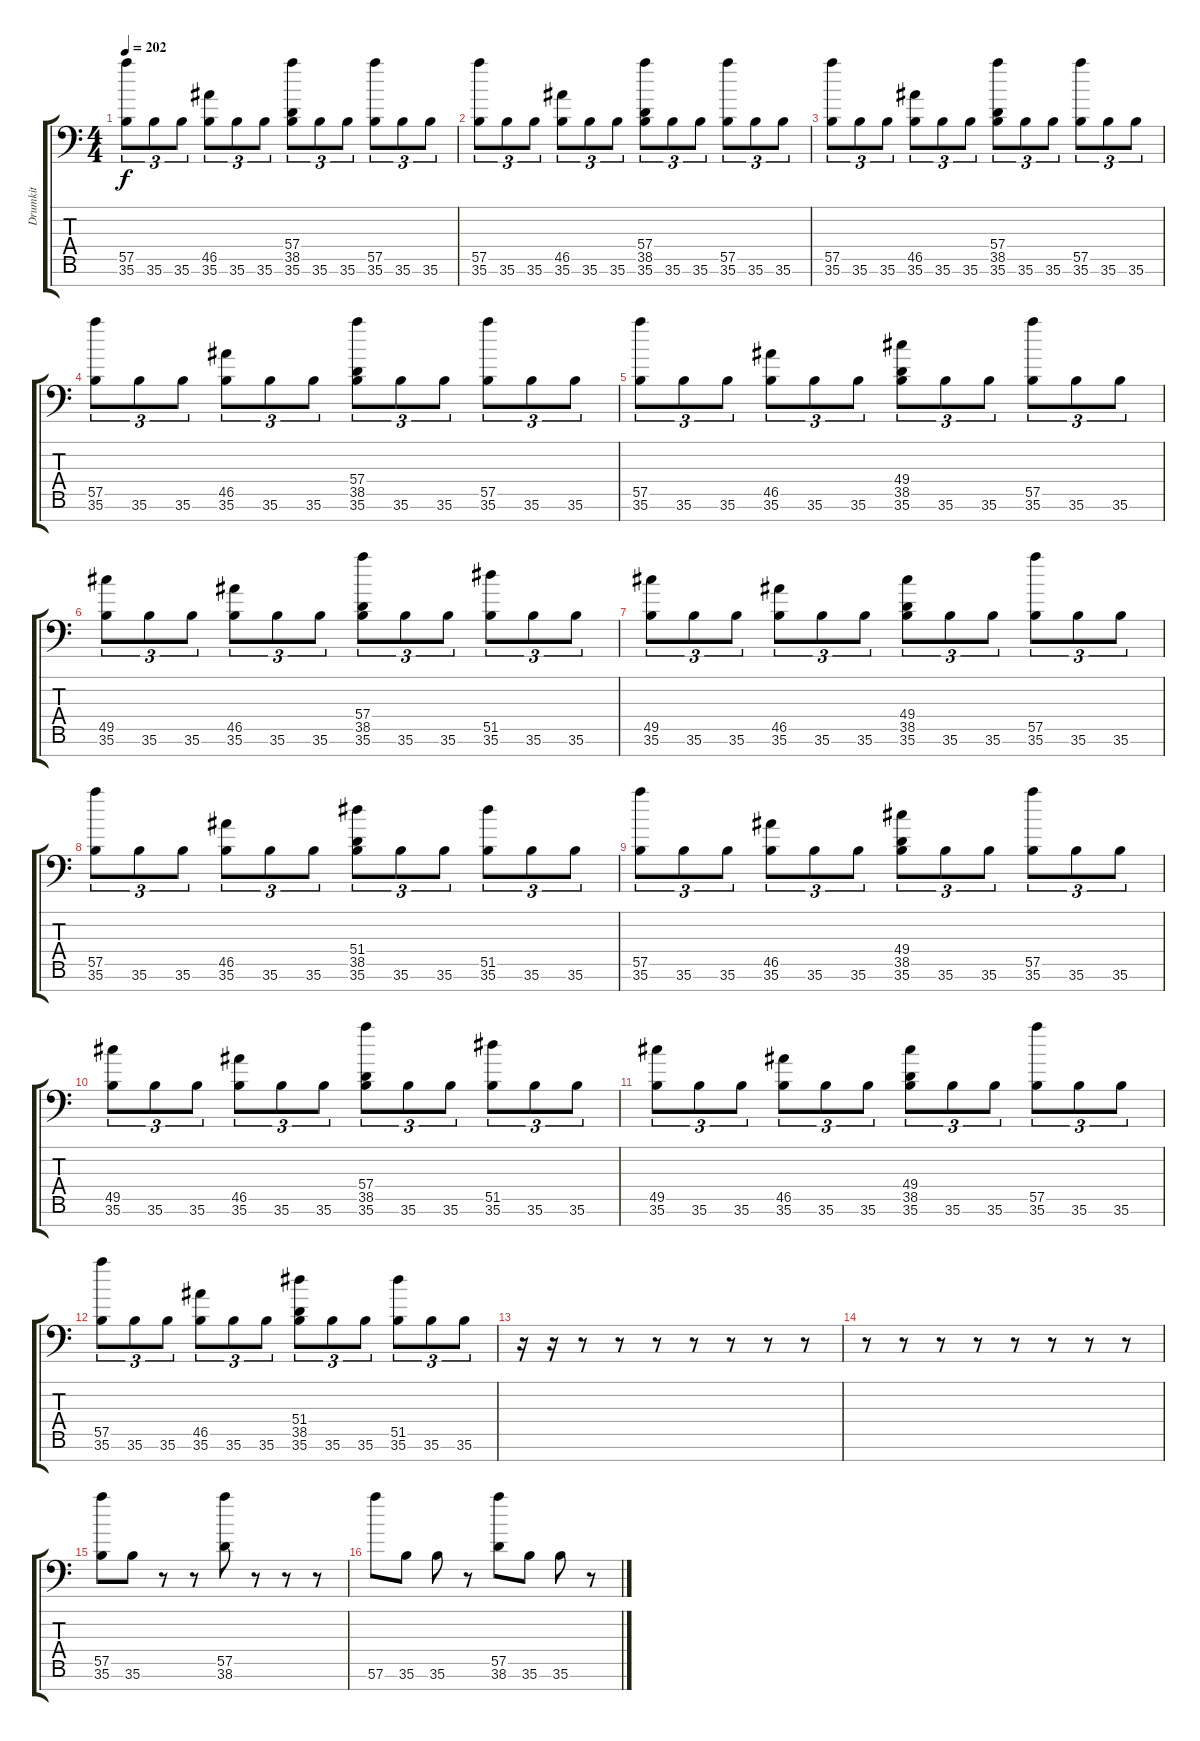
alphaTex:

\track ("Drumkit" "Drumkit") {instrument acousticgrandpiano}
\staff {score tabs}
\tuning (C-1 C-1 C-1 C-1 C-1 C-1 C-1) {hide}
\ts (4 4)
\tempo 202
\clef f4
\ks c
(57.5 35.6).8{tu (3 2) dy f} 35.6.8{tu (3 2)} 35.6.8{tu (3 2)} (46.5 35.6).8{tu (3 2)} 35.6.8{tu (3 2)} 35.6.8{tu (3 2)} (57.4 38.5 35.6).8{tu (3 2)} 35.6.8{tu (3 2)} 35.6.8{tu (3 2)} (57.5 35.6).8{tu (3 2)} 35.6.8{tu (3 2)} 35.6.8{tu (3 2)} |
(57.5 35.6).8{tu (3 2)} 35.6.8{tu (3 2)} 35.6.8{tu (3 2)} (46.5 35.6).8{tu (3 2)} 35.6.8{tu (3 2)} 35.6.8{tu (3 2)} (57.4 38.5 35.6).8{tu (3 2)} 35.6.8{tu (3 2)} 35.6.8{tu (3 2)} (57.5 35.6).8{tu (3 2)} 35.6.8{tu (3 2)} 35.6.8{tu (3 2)} |
(57.5 35.6).8{tu (3 2)} 35.6.8{tu (3 2)} 35.6.8{tu (3 2)} (46.5 35.6).8{tu (3 2)} 35.6.8{tu (3 2)} 35.6.8{tu (3 2)} (57.4 38.5 35.6).8{tu (3 2)} 35.6.8{tu (3 2)} 35.6.8{tu (3 2)} (57.5 35.6).8{tu (3 2)} 35.6.8{tu (3 2)} 35.6.8{tu (3 2)} |
(57.5 35.6).8{tu (3 2)} 35.6.8{tu (3 2)} 35.6.8{tu (3 2)} (46.5 35.6).8{tu (3 2)} 35.6.8{tu (3 2)} 35.6.8{tu (3 2)} (57.4 38.5 35.6).8{tu (3 2)} 35.6.8{tu (3 2)} 35.6.8{tu (3 2)} (57.5 35.6).8{tu (3 2)} 35.6.8{tu (3 2)} 35.6.8{tu (3 2)} |
(57.5 35.6).8{tu (3 2)} 35.6.8{tu (3 2)} 35.6.8{tu (3 2)} (46.5 35.6).8{tu (3 2)} 35.6.8{tu (3 2)} 35.6.8{tu (3 2)} (49.4 38.5 35.6).8{tu (3 2)} 35.6.8{tu (3 2)} 35.6.8{tu (3 2)} (57.5 35.6).8{tu (3 2)} 35.6.8{tu (3 2)} 35.6.8{tu (3 2)} |
(49.5 35.6).8{tu (3 2)} 35.6.8{tu (3 2)} 35.6.8{tu (3 2)} (46.5 35.6).8{tu (3 2)} 35.6.8{tu (3 2)} 35.6.8{tu (3 2)} (57.4 38.5 35.6).8{tu (3 2)} 35.6.8{tu (3 2)} 35.6.8{tu (3 2)} (51.5 35.6).8{tu (3 2)} 35.6.8{tu (3 2)} 35.6.8{tu (3 2)} |
(49.5 35.6).8{tu (3 2)} 35.6.8{tu (3 2)} 35.6.8{tu (3 2)} (46.5 35.6).8{tu (3 2)} 35.6.8{tu (3 2)} 35.6.8{tu (3 2)} (49.4 38.5 35.6).8{tu (3 2)} 35.6.8{tu (3 2)} 35.6.8{tu (3 2)} (57.5 35.6).8{tu (3 2)} 35.6.8{tu (3 2)} 35.6.8{tu (3 2)} |
(57.5 35.6).8{tu (3 2)} 35.6.8{tu (3 2)} 35.6.8{tu (3 2)} (46.5 35.6).8{tu (3 2)} 35.6.8{tu (3 2)} 35.6.8{tu (3 2)} (51.4 38.5 35.6).8{tu (3 2)} 35.6.8{tu (3 2)} 35.6.8{tu (3 2)} (51.5 35.6).8{tu (3 2)} 35.6.8{tu (3 2)} 35.6.8{tu (3 2)} |
(57.5 35.6).8{tu (3 2)} 35.6.8{tu (3 2)} 35.6.8{tu (3 2)} (46.5 35.6).8{tu (3 2)} 35.6.8{tu (3 2)} 35.6.8{tu (3 2)} (49.4 38.5 35.6).8{tu (3 2)} 35.6.8{tu (3 2)} 35.6.8{tu (3 2)} (57.5 35.6).8{tu (3 2)} 35.6.8{tu (3 2)} 35.6.8{tu (3 2)} |
(49.5 35.6).8{tu (3 2)} 35.6.8{tu (3 2)} 35.6.8{tu (3 2)} (46.5 35.6).8{tu (3 2)} 35.6.8{tu (3 2)} 35.6.8{tu (3 2)} (57.4 38.5 35.6).8{tu (3 2)} 35.6.8{tu (3 2)} 35.6.8{tu (3 2)} (51.5 35.6).8{tu (3 2)} 35.6.8{tu (3 2)} 35.6.8{tu (3 2)} |
(49.5 35.6).8{tu (3 2)} 35.6.8{tu (3 2)} 35.6.8{tu (3 2)} (46.5 35.6).8{tu (3 2)} 35.6.8{tu (3 2)} 35.6.8{tu (3 2)} (49.4 38.5 35.6).8{tu (3 2)} 35.6.8{tu (3 2)} 35.6.8{tu (3 2)} (57.5 35.6).8{tu (3 2)} 35.6.8{tu (3 2)} 35.6.8{tu (3 2)} |
(57.5 35.6).8{tu (3 2)} 35.6.8{tu (3 2)} 35.6.8{tu (3 2)} (46.5 35.6).8{tu (3 2)} 35.6.8{tu (3 2)} 35.6.8{tu (3 2)} (51.4 38.5 35.6).8{tu (3 2)} 35.6.8{tu (3 2)} 35.6.8{tu (3 2)} (51.5 35.6).8{tu (3 2)} 35.6.8{tu (3 2)} 35.6.8{tu (3 2)} |
r.16 r.16 r.8 r.8 r.8 r.8 r.8 r.8 r.8 |
r.8 r.8 r.8 r.8 r.8 r.8 r.8 r.8 |
(57.5 35.6).8 35.6.8 r.8 r.8 (57.5 38.6).8 r.8 r.8 r.8 |
57.6.8 35.6.8 35.6.8 r.8 (57.5 38.6).8 35.6.8 35.6.8 r.8
